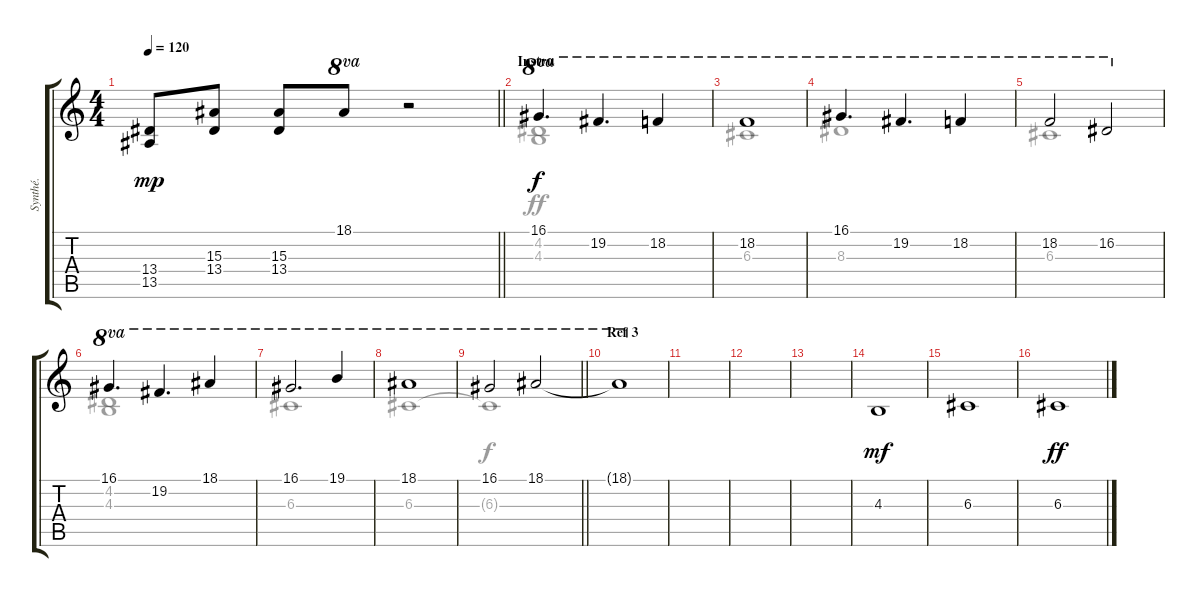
\track ("Synthé." "Synthé.") {instrument stringensemble1}
\staff {score tabs}
\tuning (E4 B3 G3 D3 A2 E2) {hide}
\voice
\ts (4 4)
\tempo 120
\clef g2
\barLineRight lightlight
\ks c
(13.4 13.5).8{dy mp} (15.3 13.4).8 (15.3 13.4).8 18.1.8{ot 8va} r.2 |
\section ("" "Instru")
16.1.4{d ot 8va dy f} 19.2.4{d ot 8va} 18.2.4{ot 8va} |
18.2.1{ot 8va} |
16.1.4{d ot 8va} 19.2.4{d ot 8va} 18.2.4{ot 8va} |
18.2.2{ot 8va} 16.2.2{ot 8va} |
16.1.4{d ot 8va} 19.2.4{d ot 8va} 18.1.4{ot 8va} |
16.1.2{d ot 8va} 19.1.4{ot 8va} |
18.1.1{ot 8va} |
\barLineRight lightlight
16.1.2{ot 8va} 18.1.2{ot 8va} |
\section ("" "Ref 3")
18.1{t}.1{ot 8va volume 3} |
|
|
|
4.3.1{dy mf volume 12} |
6.3.1 |
6.3.1{dy ff}
\voice
\clef g2
\ottava regular
\simile none
\barLineRight lightlight
\ks c
|
(4.2 4.3).1 |
6.3.1 |
8.3.1 |
6.3.1 |
(4.2 4.3).1 |
6.3.1 |
6.3.1 |
\barLineRight lightlight
6.3{t}.1{dy f} |
|
|
|
|
|
|
